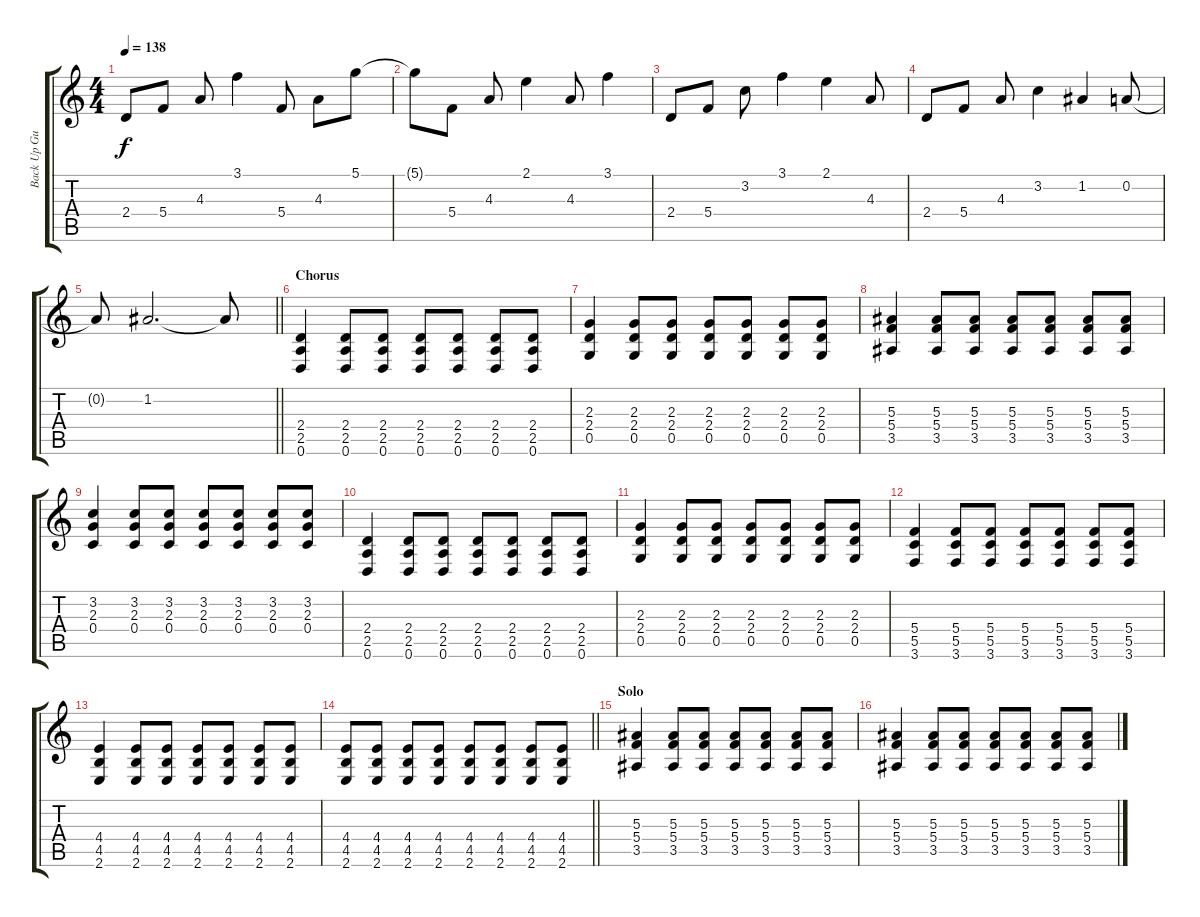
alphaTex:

\track ("Back Up Guitar" "Back Up Gu") {instrument distortionguitar}
\staff {score tabs}
\tuning (D4 A3 F3 C3 G2 D2) {hide}
\ts (4 4)
\tempo 138
\clef g2
\ks c
2.4.8{dy f} 5.4.8 4.3.8 3.1.4 5.4.8 4.3.8 5.1.8 |
5.1{t}.8 5.4.8 4.3.8 2.1.4 4.3.8 3.1.4 |
2.4.8 5.4.8 3.2.8 3.1.4 2.1.4 4.3.8 |
2.4.8 5.4.8 4.3.8 3.2.4 1.2.4 0.2.8 |
\barLineRight lightlight
0.2{t}.8 1.2.2{d} 1.2{t}.8 |
\section ("" "Chorus")
(2.4 2.5 0.6).4{volume 12 instrument distortionguitar} (2.4 2.5 0.6).8 (2.4 2.5 0.6).8 (2.4 2.5 0.6).8 (2.4 2.5 0.6).8 (2.4 2.5 0.6).8 (2.4 2.5 0.6).8 |
(2.3 2.4 0.5).4 (2.3 2.4 0.5).8 (2.3 2.4 0.5).8 (2.3 2.4 0.5).8 (2.3 2.4 0.5).8 (2.3 2.4 0.5).8 (2.3 2.4 0.5).8 |
(5.3 5.4 3.5).4 (5.3 5.4 3.5).8 (5.3 5.4 3.5).8 (5.3 5.4 3.5).8 (5.3 5.4 3.5).8 (5.3 5.4 3.5).8 (5.3 5.4 3.5).8 |
(3.2 2.3 0.4).4 (3.2 2.3 0.4).8 (3.2 2.3 0.4).8 (3.2 2.3 0.4).8 (3.2 2.3 0.4).8 (3.2 2.3 0.4).8 (3.2 2.3 0.4).8 |
(2.4 2.5 0.6).4{volume 12 instrument distortionguitar} (2.4 2.5 0.6).8 (2.4 2.5 0.6).8 (2.4 2.5 0.6).8 (2.4 2.5 0.6).8 (2.4 2.5 0.6).8 (2.4 2.5 0.6).8 |
(2.3 2.4 0.5).4 (2.3 2.4 0.5).8 (2.3 2.4 0.5).8 (2.3 2.4 0.5).8 (2.3 2.4 0.5).8 (2.3 2.4 0.5).8 (2.3 2.4 0.5).8 |
(5.4 5.5 3.6).4 (5.4 5.5 3.6).8 (5.4 5.5 3.6).8 (5.4 5.5 3.6).8 (5.4 5.5 3.6).8 (5.4 5.5 3.6).8 (5.4 5.5 3.6).8 |
(4.4 4.5 2.6).4 (4.4 4.5 2.6).8 (4.4 4.5 2.6).8 (4.4 4.5 2.6).8 (4.4 4.5 2.6).8 (4.4 4.5 2.6).8 (4.4 4.5 2.6).8 |
\barLineRight lightlight
(4.4 4.5 2.6).8 (4.4 4.5 2.6).8 (4.4 4.5 2.6).8 (4.4 4.5 2.6).8 (4.4 4.5 2.6).8 (4.4 4.5 2.6).8 (4.4 4.5 2.6).8 (4.4 4.5 2.6).8 |
\section ("" "Solo")
(5.3 5.4 3.5).4{volume 9} (5.3 5.4 3.5).8 (5.3 5.4 3.5).8 (5.3 5.4 3.5).8 (5.3 5.4 3.5).8 (5.3 5.4 3.5).8 (5.3 5.4 3.5).8 |
(5.3 5.4 3.5).4 (5.3 5.4 3.5).8 (5.3 5.4 3.5).8 (5.3 5.4 3.5).8 (5.3 5.4 3.5).8 (5.3 5.4 3.5).8 (5.3 5.4 3.5).8
